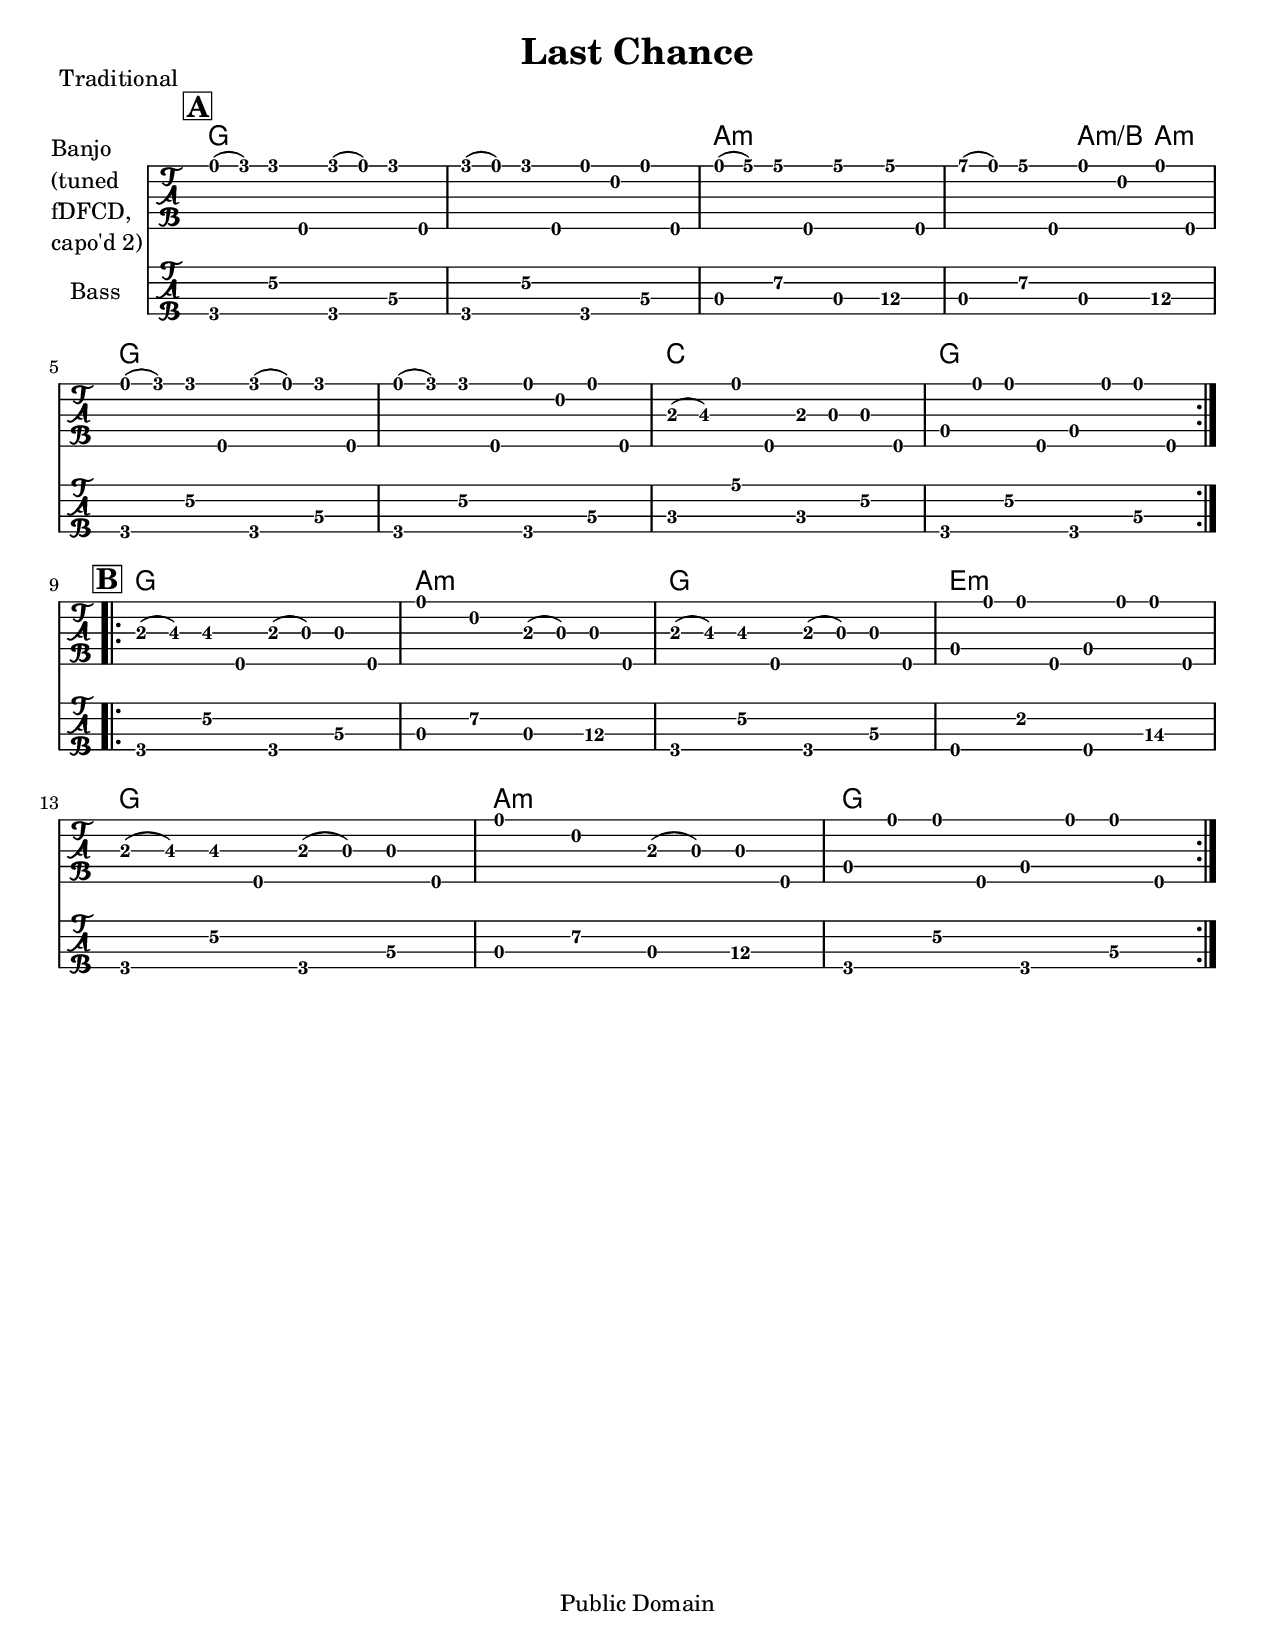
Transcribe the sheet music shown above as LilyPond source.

\version "2.12.0"
\header {
  title = "Last Chance"
  piece = "Traditional"
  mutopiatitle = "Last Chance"
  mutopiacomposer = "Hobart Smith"
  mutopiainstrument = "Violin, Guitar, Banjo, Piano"
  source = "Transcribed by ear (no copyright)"
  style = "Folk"
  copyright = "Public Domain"
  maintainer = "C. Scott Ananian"
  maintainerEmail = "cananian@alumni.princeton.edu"
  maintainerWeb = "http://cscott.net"
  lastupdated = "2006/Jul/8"
  meter = 129
}
#(set-default-paper-size "letter")

banjo = \relative c {
  \set Staff.instrumentName = \markup{ \column{ "Banjo" "(tuned" "fDFCD," "capo'd 2)" } }
  \set Staff.midiInstrument = "banjo"
  
  \repeat volta 2 {
  d'8( f) f f\5 f( d) f f\5 |
  f8( d) f f\5 d c d f\5 |
  d8( g) g f\5 g4 g8 f\5 |
  a8( d,) g f\5 d c d f\5 |

  d8( f) f f\5 f( d) f f\5 |
  d8( f) f f\5 d c d f\5 |
  g,( a) d f\5 g, f f f'\5 |
  d, d' d f\5 d, d' d f\5 |
  }\break

  \repeat volta 2 {
  g,( a) a f'\5 g,( f) f f'\5 |
  d4 c g8( f) f f'\5 |
  g,( a) a f'\5 g,( f) f f'\5 |
  d, d' d f\5 d, d' d f\5 |

  g,( a) a f'\5 g,( f) f f'\5 |
  d4 c g8( f) f f'\5 |
  d, d' d f\5 d, d' d f\5 |
  }
}

harmonies = \chordmode {
   \set Staff.midiInstrument = "pizzicato strings"
   \set Score.markFormatter = #format-mark-box-letters
   \repeat volta 2 {
   \mark\default
   g4 g g g
   g4 g g g
   a4:m a:m a:m a:m
   a4:m a:m a:m/+b a:m
   g4 g g g
   g4 g g g
   c4 c c c
   g4 g g g % XXX this is Em
  }

% Part 2
  \repeat volta 2 {
  \mark\default
   g4 g g g  % XXX: replace G here with Gm or Gdim/Edim
   a4:m a:m a:m a:m
   g4 g g g
   e4:m e:m e:m e:m
   g4 g g g
   a4:m a:m a:m a:m  % XXX this may be Am/B
   g4 g g g          % this is probably Em
  }
}

bass = \transpose c c,,
{
  \set Staff.instrumentName = "Bass "
  \set Staff.midiInstrument = "acoustic bass"
%  \key g \major

  \repeat volta 2 {
    g4 g'\2 g d'\3
    g4 g'\2 g d'\3
    a4 a'\2 a a'\3
    a4 a'\2 a a'\3

    g4 g'\2 g d'\3
    g4 g'\2 g d'\3
    c'4 c''\1 c' g'\2
    g4 g'\2 g d'\3
   }

 % Part 2
   \repeat volta 2 {
    g4 g'\2 g d'\3
    a4 a'\2 a a'\3
    g4 g'\2 g d'\3
    e4 e'\2 e b'\3

    g4 g'\2 g d'\3
    a4 a'\2 a a'\3
    g4 g'\2 g d'\3
   }
}

\score {
  <<
    \context ChordNames {
         \set chordChanges = ##t
         \harmonies
    }
    \new TabStaff <<
      \set TabStaff.stringTunings = #'(2 0 -7 -10 5) % (fDFCD)
      \time 4/4 
      \banjo
    >>
    \new TabStaff <<
      \set TabStaff.stringTunings = #bass-tuning
      \bass
    >>
%    \new PianoStaff <<
%      #(set-accidental-style 'piano-cautionary)
%      \set PianoStaff.instrumentName = \markup { "Piano" \hspace #2.0 }
%     \context Staff = upper << \time 4/4 \pianotop >>
%     \context Staff = lower << \clef bass \pianobot >>
%   >>
  >>
  \layout { }
}

\score {
  \unfoldRepeats
  \context PianoStaff <<
    \context Staff=banjo \transpose f g << r4 \banjo >>
    \context Staff=bass << r4 \bass >>
    \context Staff=chords << r4\p \harmonies >>
%    \context Staff=upper << r4\pianotop >>
%    \context Staff=lower << r4\pianobot >>
  >>
  
  \midi {
    \context {
      \Score
      tempoWholesPerMinute = #(ly:make-moment 120 2)
      }
    }


}
